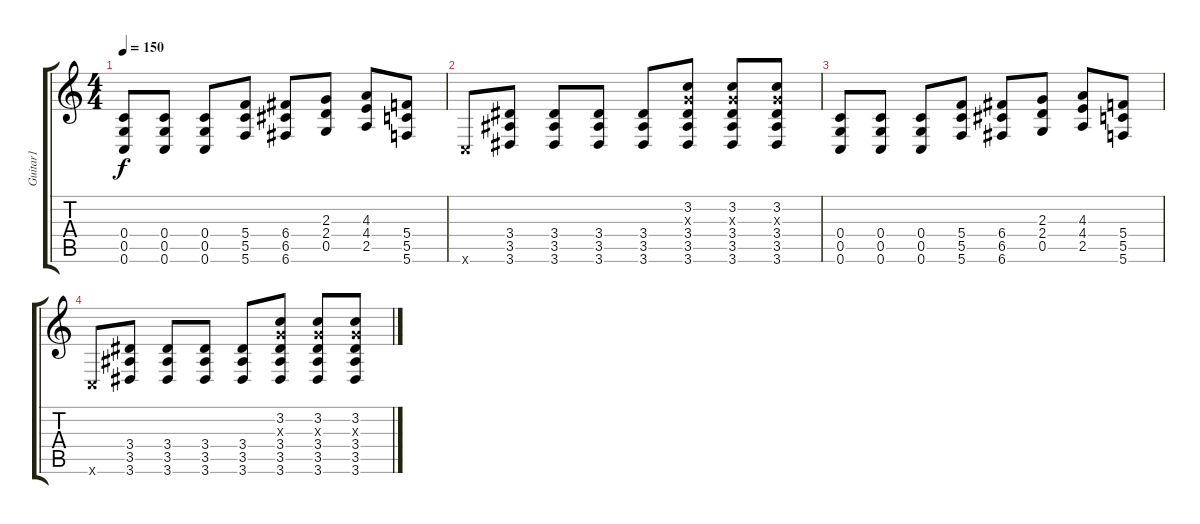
\track ("Guitar1" "Guitar1") {instrument distortionguitar}
\staff {score tabs}
\tuning (D4 A3 F3 C3 G2 C2) {hide}
\ts (4 4)
\tempo 150
\clef g2
\ks c
(0.4 0.5 0.6).8{dy f} (0.4 0.5 0.6).8 (0.4 0.5 0.6).8 (5.4 5.5 5.6).8 (6.4 6.5 6.6).8 (2.3 2.4 0.5).8 (4.3 4.4 2.5).8 (5.4 5.5 5.6).8 |
0.6{x}.8 (3.4 3.5 3.6).8 (3.4 3.5 3.6).8 (3.4 3.5 3.6).8 (3.4 3.5 3.6).8 (3.2 2.3{x} 3.4 3.5 3.6).8 (3.2 2.3{x} 3.4 3.5 3.6).8 (3.2 2.3{x} 3.4 3.5 3.6).8 |
(0.4 0.5 0.6).8 (0.4 0.5 0.6).8 (0.4 0.5 0.6).8 (5.4 5.5 5.6).8 (6.4 6.5 6.6).8 (2.3 2.4 0.5).8 (4.3 4.4 2.5).8 (5.4 5.5 5.6).8 |
0.6{x}.8 (3.4 3.5 3.6).8 (3.4 3.5 3.6).8 (3.4 3.5 3.6).8 (3.4 3.5 3.6).8 (3.2 2.3{x} 3.4 3.5 3.6).8 (3.2 2.3{x} 3.4 3.5 3.6).8 (3.2 2.3{x} 3.4 3.5 3.6).8
